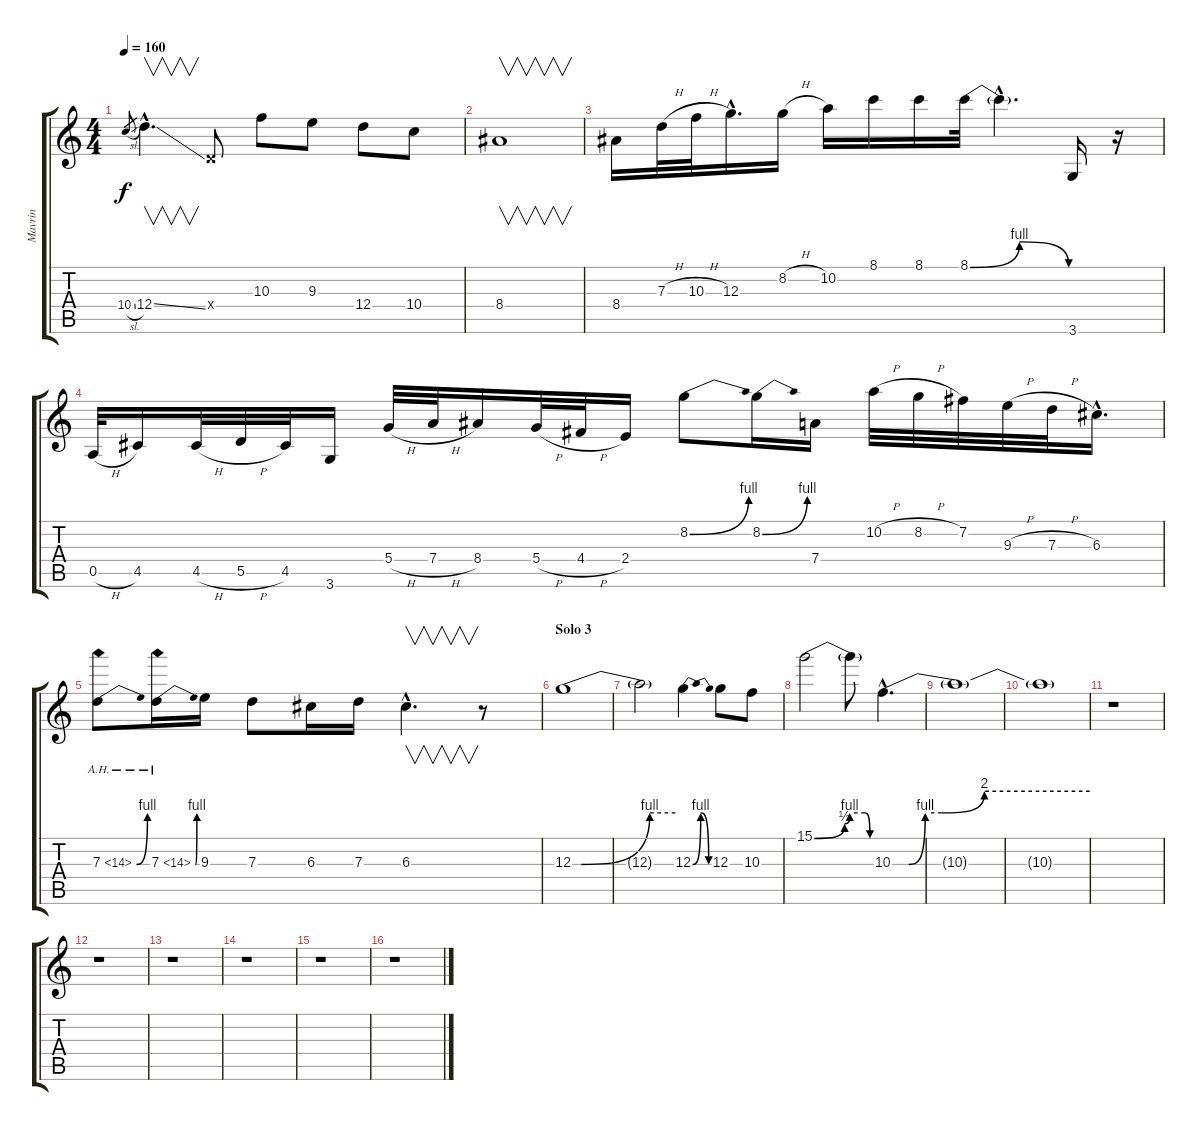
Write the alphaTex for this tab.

\track ("Mavrin" "Mavrin") {instrument overdrivenguitar}
\staff {score tabs}
\tuning (E4 B3 G3 D3 A2 E2) {hide}
\ts (4 4)
\tempo 160
\clef g2
\ks c
10.4{sl}.8{gr dy f} 12.4{ss hac}.4{v d} 0.4{x}.8 10.3.8 9.3.8 12.4.8 10.4.8 |
8.4.1{v} |
8.4.16 7.3{h}.32 10.3{h}.32 12.3{hac}.16{d} 8.2{h}.16 10.2.16 8.1.16 8.1.16 8.1{be (bendrelease 0 0 15 4 54 4 60 0)}.32 8.1{hac t}.4{d} 3.6.16 r.16 |
0.5{h}.32 4.5.16 4.5{h}.32 5.5{h}.32 4.5.32 3.6.16 5.4{h}.32 7.4{h}.32 8.4.16 5.4{h}.32 4.4{h}.32 2.4.16 8.2{be (bend 0 0 60 4)}.8 8.2{be (bend 0 0 60 4)}.16 7.4.16 10.2{h}.32 8.2{h}.32 7.2.32 9.3{h}.32 7.3{h}.32 6.3{hac}.16{d} |
7.3{be (bend 0 0 60 4) ah 7}.8 7.3{be (bend 0 0 60 4) ah 7}.16 9.3.16 7.3.8 6.3.16 7.3.16 6.3{hac}.4{v d} r.8 |
\section ("" "Solo 3")
12.3{be (custom 0 0 5 0 45 4 60 4)}.1{volume 14} |
12.3{t}.2 12.3{be (bendrelease 0 0 30 4 50 4 60 0)}.4 12.3.8 10.3.8 |
15.1{be (custom 0 0 30 2 35 4 50 4 55 0 60 0)}.2 15.1{t}.8 10.3{be (custom 0 0 5 0 10 4 15 4 28 8 60 8) hac}.4{d} |
10.3{t}.1 |
10.3{t}.1 |
r.1 |
r.1 |
r.1 |
r.1 |
r.1 |
r.1
